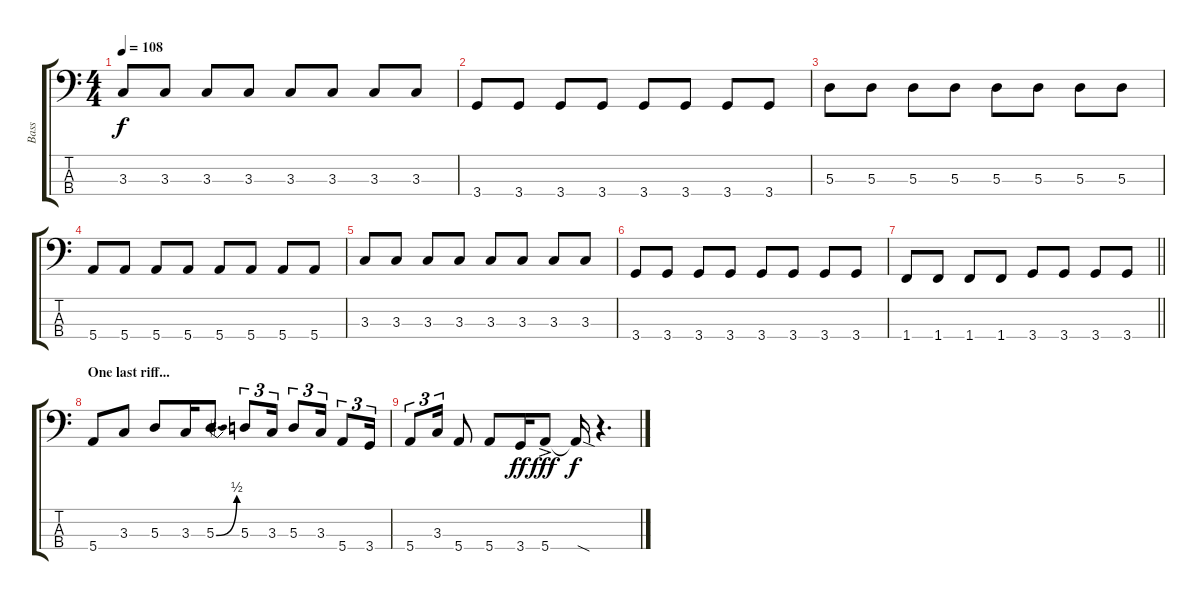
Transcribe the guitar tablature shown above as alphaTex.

\track ("Bass" "Bass") {instrument electricbassfinger}
\staff {score tabs}
\tuning (G2 D2 A1 E1) {hide}
\ts (4 4)
\tempo 108
\clef f4
\ks c
3.3.8{dy f} 3.3.8 3.3.8 3.3.8 3.3.8 3.3.8 3.3.8 3.3.8 |
3.4.8 3.4.8 3.4.8 3.4.8 3.4.8 3.4.8 3.4.8 3.4.8 |
5.3.8 5.3.8 5.3.8 5.3.8 5.3.8 5.3.8 5.3.8 5.3.8 |
5.4.8 5.4.8 5.4.8 5.4.8 5.4.8 5.4.8 5.4.8 5.4.8 |
3.3.8 3.3.8 3.3.8 3.3.8 3.3.8 3.3.8 3.3.8 3.3.8 |
3.4.8 3.4.8 3.4.8 3.4.8 3.4.8 3.4.8 3.4.8 3.4.8 |
\barLineRight lightlight
1.4.8 1.4.8 1.4.8 1.4.8 3.4.8 3.4.8 3.4.8 3.4.8 |
\section ("" "One last riff...")
5.4.8 3.3.8 5.3.8 3.3.16 5.3{be (bend 0 0 60 2)}.8{d} 5.3.8{tu (3 2)} 3.3.16{tu (3 2)} 5.3.8{tu (3 2)} 3.3.16{tu (3 2)} 5.4.8{tu (3 2)} 3.4.16{tu (3 2)} |
5.4.8{tu (3 2)} 3.3.16{tu (3 2)} 5.4.8 5.4.8 3.4.16{dy ff} 5.4{ac}.8{dy fff} 5.4{sod t}.16{dy f} r.4{d}
